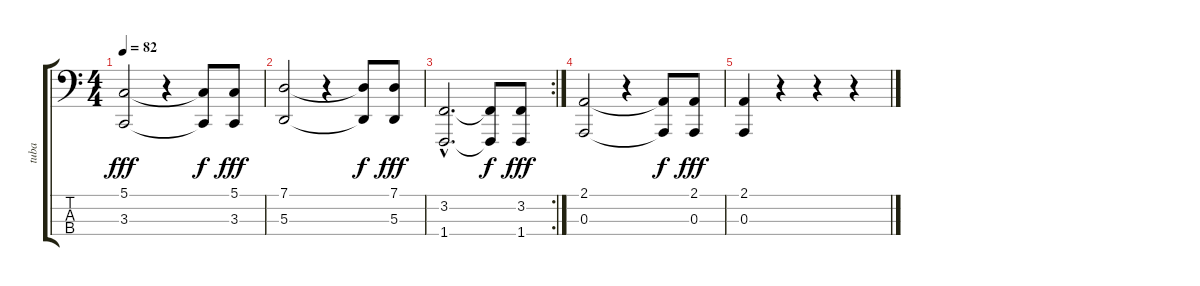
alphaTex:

\track ("tuba" "tuba") {instrument tuba}
\staff {score tabs}
\tuning (G2 D2 A1 E1) {hide}
\ts (4 4)
\tempo 82
\clef f4
\ks c
(5.1 3.3).2{dy fff} r.4 (5.1{t} 3.3{t}).8{dy f} (5.1 3.3).8{dy fff} |
(7.1 5.3).2 r.4 (7.1{t} 5.3{t}).8{dy f} (7.1 5.3).8{dy fff} |
\rc 2
(3.2{hac} 1.4{hac}).2{d} (3.2{t} 1.4{t}).8{dy f} (3.2 1.4).8{dy fff} |
(2.1 0.3).2 r.4 (2.1{t} 0.3{t}).8{dy f} (2.1 0.3).8{dy fff} |
(2.1 0.3).4 r.4 r.4 r.4
